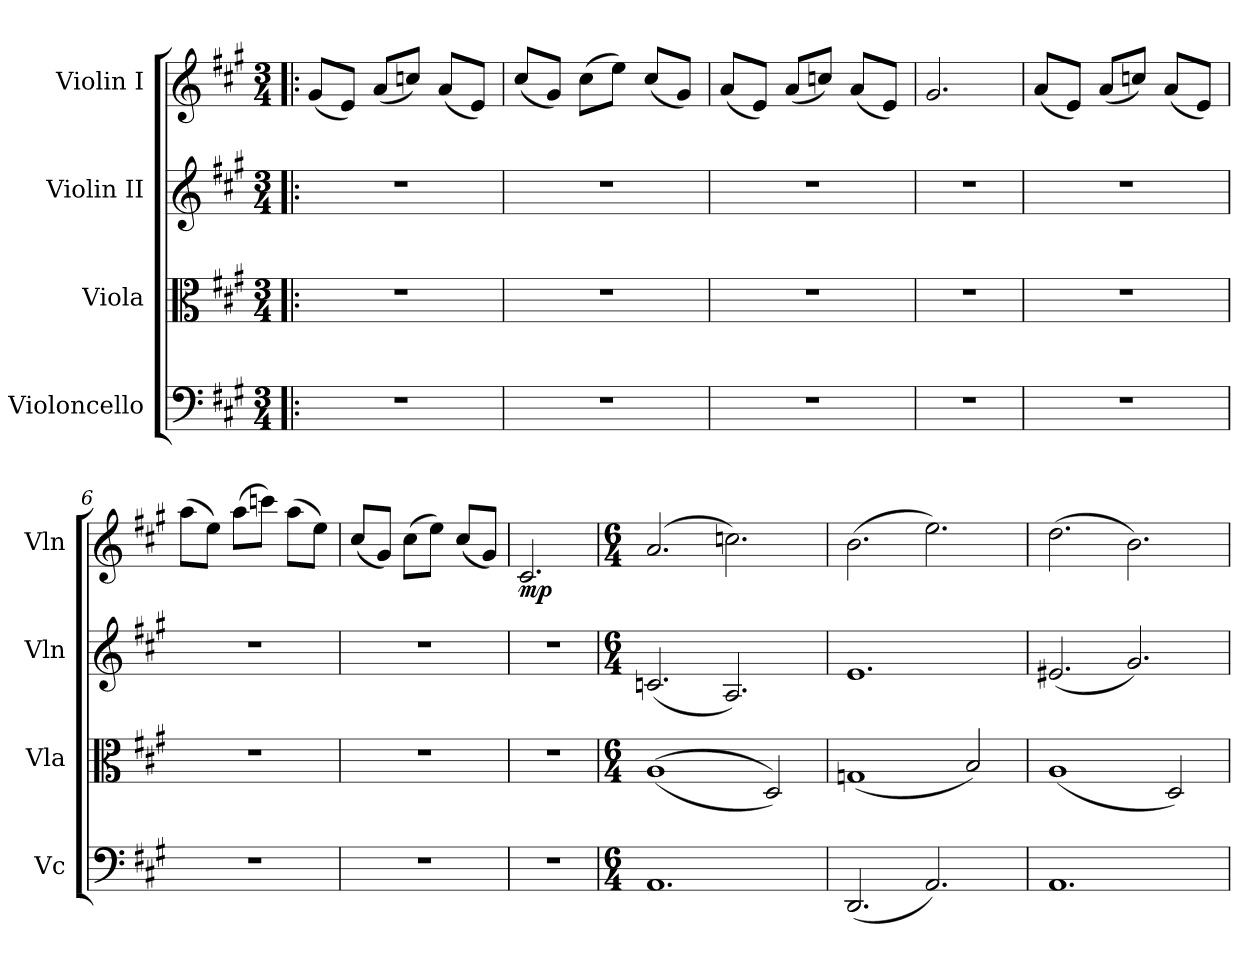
**kern	**kern	**kern	**kern	**dynam
*part4	*part3	*part2	*part1	*part1
*staff4	*staff3	*staff2	*staff1	*staff1
*I"Violoncello	*I"Viola	*I"Violin II	*I"Violin I	*
*I'Vc	*I'Vla	*I'Vln	*I'Vln	*
*clefF4	*clefC3	*clefG2	*clefG2	*
*k[f#c#g#]	*k[f#c#g#]	*k[f#c#g#]	*k[f#c#g#]	*
*M3/4	*M3/4	*M3/4	*M3/4	*
=1!|:	=1!|:	=1!|:	=1!|:	=1!|:
2.r	2.r	2.r	(8g#/L	.
.	.	.	8e/J)	.
.	.	.	(8a/L	.
.	.	.	8ccn/J)	.
.	.	.	(8a/L	.
.	.	.	8e/J)	.
=2	=2	=2	=2	=2
2.r	2.r	2.r	(8cc#/L	.
.	.	.	8g#/J)	.
.	.	.	(8cc#\L	.
.	.	.	8ee\J)	.
.	.	.	(8cc#/L	.
.	.	.	8g#/J)	.
=3	=3	=3	=3	=3
2.r	2.r	2.r	(8a/L	.
.	.	.	8e/J)	.
.	.	.	(8a/L	.
.	.	.	8ccn/J)	.
.	.	.	(8a/L	.
.	.	.	8e/J)	.
=4	=4	=4	=4	=4
2.r	2.r	2.r	2.g#/	.
=5	=5	=5	=5	=5
2.r	2.r	2.r	(8a/L	.
.	.	.	8e/J)	.
.	.	.	(8a/L	.
.	.	.	8ccn/J)	.
.	.	.	(8a/L	.
.	.	.	8e/J)	.
!!LO:LB:g=z
=6	=6	=6	=6	=6
2.r	2.r	2.r	(8aa\L	.
.	.	.	8ee\J)	.
.	.	.	(8aa\L	.
.	.	.	8cccn\J)	.
.	.	.	(8aa\L	.
.	.	.	8ee\J)	.
=7	=7	=7	=7	=7
2.r	2.r	2.r	(8cc#/L	.
.	.	.	8g#/J)	.
.	.	.	(8cc#\L	.
.	.	.	8ee\J)	.
.	.	.	(8cc#/L	.
.	.	.	8g#/J)	.
=8	=8	=8	=8	=8
!	!	!	!	!LO:DY:b
2.r	2.r	2.r	2.c#/	mp
=9	=9	=9	=9	=9
*M6/4	*M6/4	*M6/4	*M6/4	*
1.AA	((1A	(2.cn/	(2.a/	.
.	.	2.A/)	2.ccn\)	.
.	2D/))	.	.	.
=10	=10	=10	=10	=10
(2.DD/	(1Gn	1.e	(2.b\	.
2.AA/)	.	.	2.ee\)	.
.	2B/)	.	.	.
=11	=11	=11	=11	=11
1.AA	(1A	(2.e#X/	(2.dd\	.
.	.	2.g#/)	2.b\)	.
.	2D/)	.	.	.
=	=	=	=	=
*-	*-	*-	*-	*-
